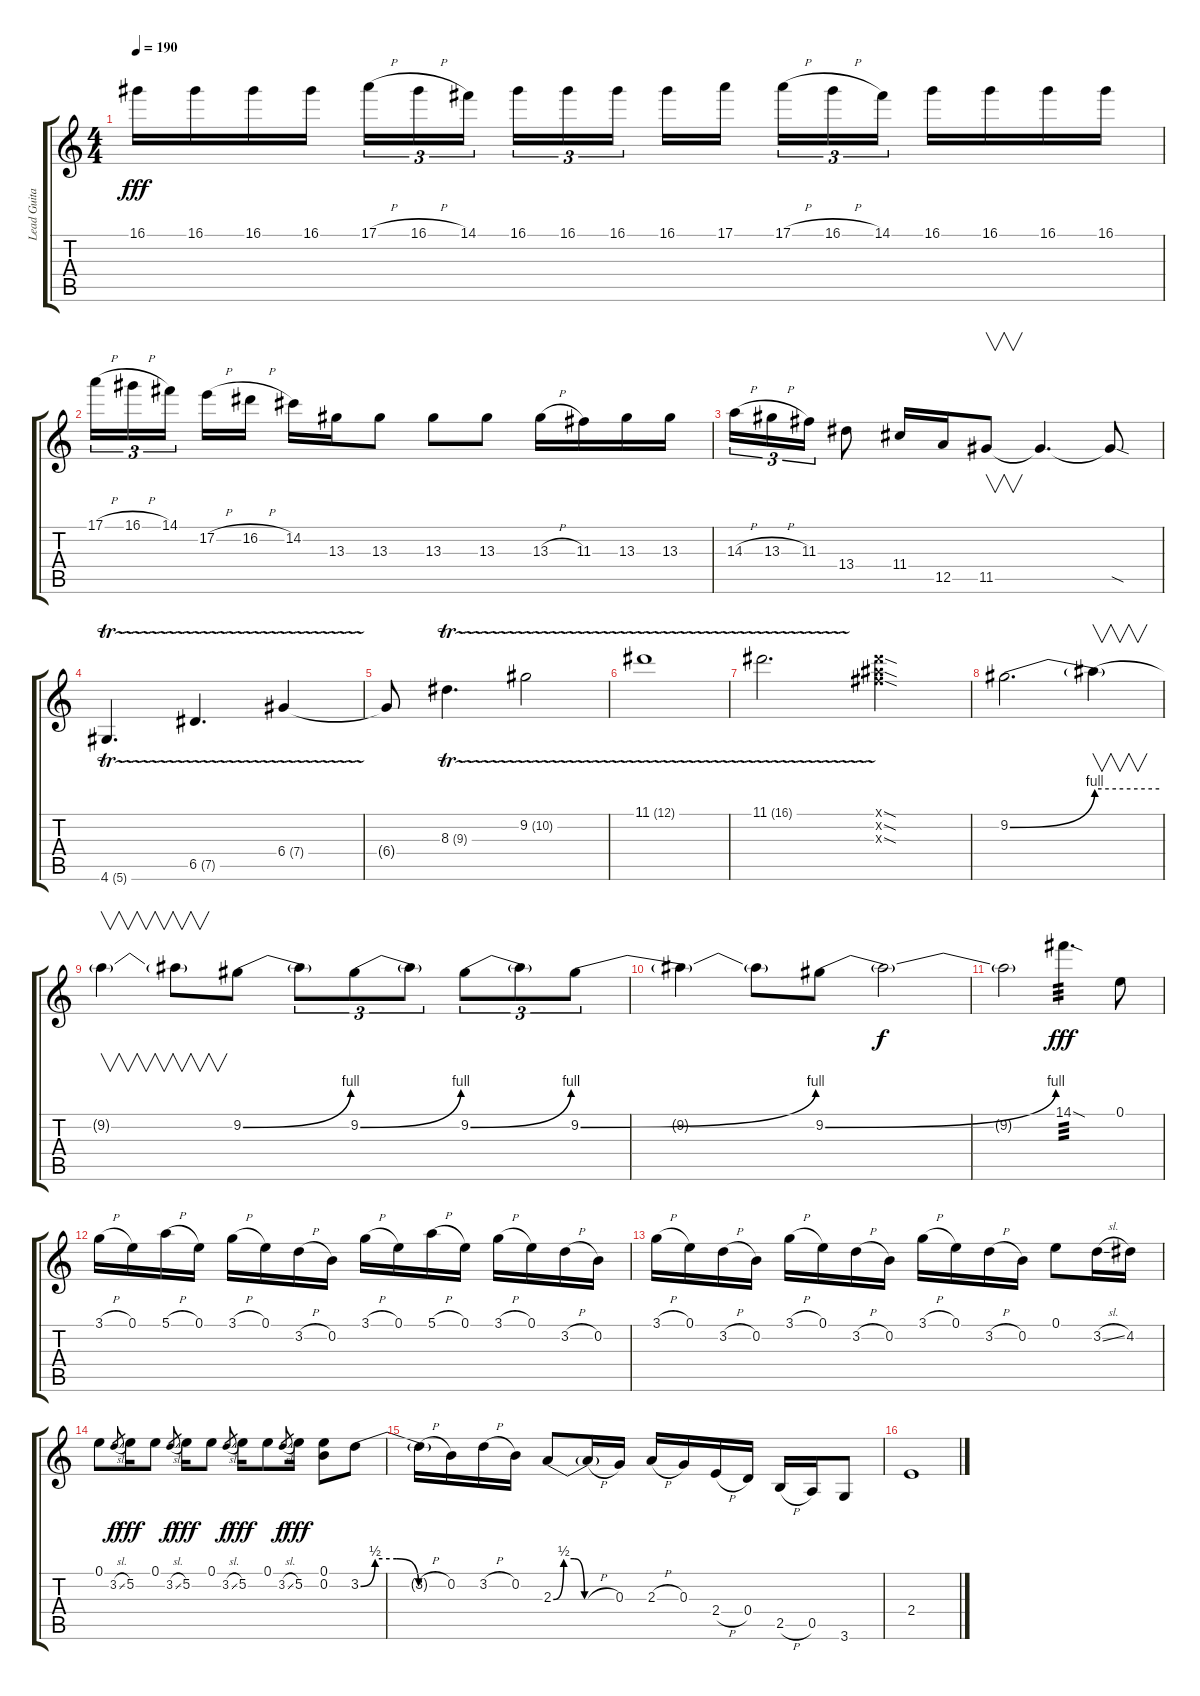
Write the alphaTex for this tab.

\track ("Lead Guitar" "Lead Guita") {instrument overdrivenguitar}
\staff {score tabs}
\tuning (E4 B3 G3 D3 A2 E2) {hide}
\ts (4 4)
\tempo 190
\clef g2
\ks c
16.1.16{dy fff} 16.1.16 16.1.16 16.1.16 17.1{h}.16{tu (3 2)} 16.1{h}.16{tu (3 2)} 14.1.16{tu (3 2) beam splitsecondary} 16.1.16{tu (3 2)} 16.1.16{tu (3 2)} 16.1.16{tu (3 2)} 16.1.16 17.1.16{beam splitsecondary} 17.1{h}.16{tu (3 2)} 16.1{h}.16{tu (3 2)} 14.1.16{tu (3 2)} 16.1.16 16.1.16 16.1.16 16.1.16 |
17.1{h}.16{tu (3 2)} 16.1{h}.16{tu (3 2)} 14.1.16{tu (3 2) beam splitsecondary} 17.2{h}.16 16.2{h}.16 14.2.16 13.3.16 13.3.8 13.3.8 13.3.8 13.3{h}.16 11.3.16 13.3.16 13.3.16 |
14.3{h}.16{tu (3 2)} 13.3{h}.16{tu (3 2)} 11.3.16{tu (3 2)} 13.4.8 11.4.16 12.5.16 11.5.8{v} 11.5{t}.4{d} 11.5{sod t}.8 |
4.6{tr (5 32)}.4{d} 6.5{tr (7 32)}.4{d} 6.4{tr (7 32)}.4 |
6.4{t}.8 8.3{tr (9 32)}.4{d} 9.2{tr (10 32)}.2 |
11.1{tr (12 32)}.1 |
11.1{tr (16 32)}.2{d} (11.1{sod x} 11.2{sod x} 11.3{sod x}).4 |
9.2{be (bend 0 0 60 4)}.2{d} 9.2{be (hold 0 4 60 4) t}.4{v} |
9.2{t}.4{v} 9.2{t}.8{v} 9.2{be (bend 0 0 60 4)}.8 9.2{t}.8{tu (3 2)} 9.2{be (bend 0 0 60 4)}.8{tu (3 2)} 9.2{t}.8{tu (3 2)} 9.2{be (bend 0 0 60 4)}.8{tu (3 2)} 9.2{t}.8{tu (3 2)} 9.2{be (bend 0 0 60 4)}.8{tu (3 2)} |
9.2{t}.4 9.2{t}.8 9.2{be (bend 0 0 60 4)}.8 9.2{t}.2{dy f} |
9.2{t}.2 14.1{sod}.4{d tp 3 dy fff} 0.1.8 |
3.1{h}.16 0.1.16 5.1{h}.16 0.1.16 3.1{h}.16 0.1.16 3.2{h}.16 0.2.16 3.1{h}.16 0.1.16 5.1{h}.16 0.1.16 3.1{h}.16 0.1.16 3.2{h}.16 0.2.16 |
3.1{h}.16 0.1.16 3.2{h}.16 0.2.16 3.1{h}.16 0.1.16 3.2{h}.16 0.2.16 3.1{h}.16 0.1.16 3.2{h}.16 0.2.16 0.1.8 3.2{sl}.16 4.2.16 |
0.1.8 3.2{sl}.8{gr dy f} 5.2.16{dy fff} 0.1.8 3.2{sl}.8{gr dy f} 5.2.16{dy fff} 0.1.8 3.2{sl}.8{gr dy f} 5.2.16{dy fff} 0.1.8 3.2{sl}.8{gr dy f} 5.2.16{dy fff} (0.1 0.2).8 3.2{be (custom 0 0 10 2 25 2 40 0 60 0)}.8 |
3.2{h t}.16 0.2.16 3.2{h}.16 0.2.16 2.3{be (custom 0 0 10 2 20 2 30 0 60 0)}.8 2.3{h t}.16 0.3.16 2.3{h}.16 0.3.16 2.4{h}.16 0.4.16 2.5{h}.16 0.5.16 3.6.8 |
2.4.1
